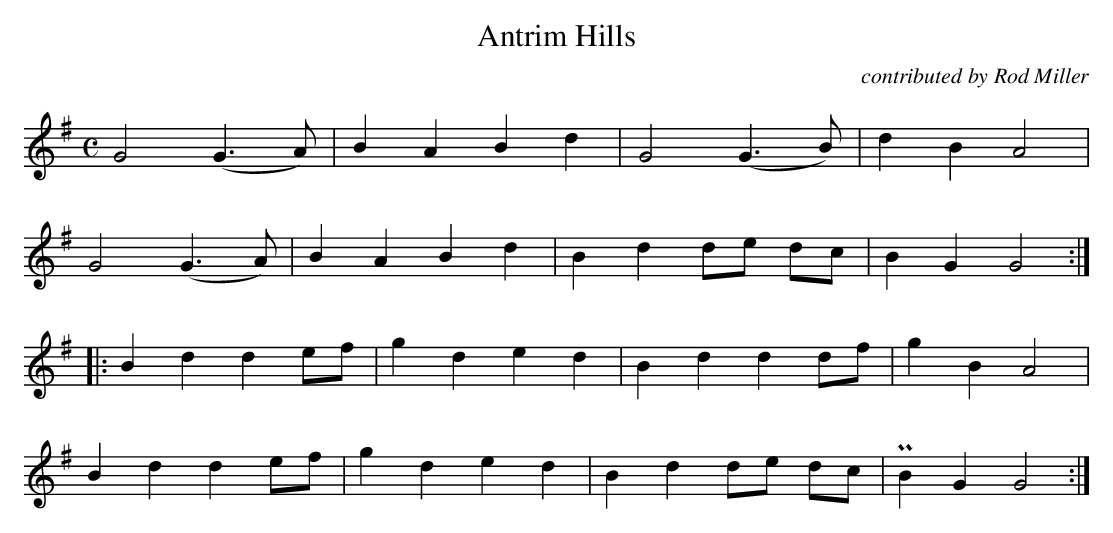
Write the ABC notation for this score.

X:1
U: ~ = !turn!
T:Antrim Hills
C:contributed by Rod Miller
L:1/8
M:C
K:G
G4 (G3 A) | B2 A2 B2 d2 | G4 (G3 B) | d2 B2 A4 |
G4 (G3 A) | B2 A2 B2 d2 | B2 d2 de dc | B2 G2 G4 ::
B2 d2 d2 ef | g2 d2 e2 d2 | B2 d2 d2 df | g2 B2 A4 |
B2 d2 d2 ef | g2 d2 e2 d2 | B2 d2 de dc | PB2 G2 G4 :|]
